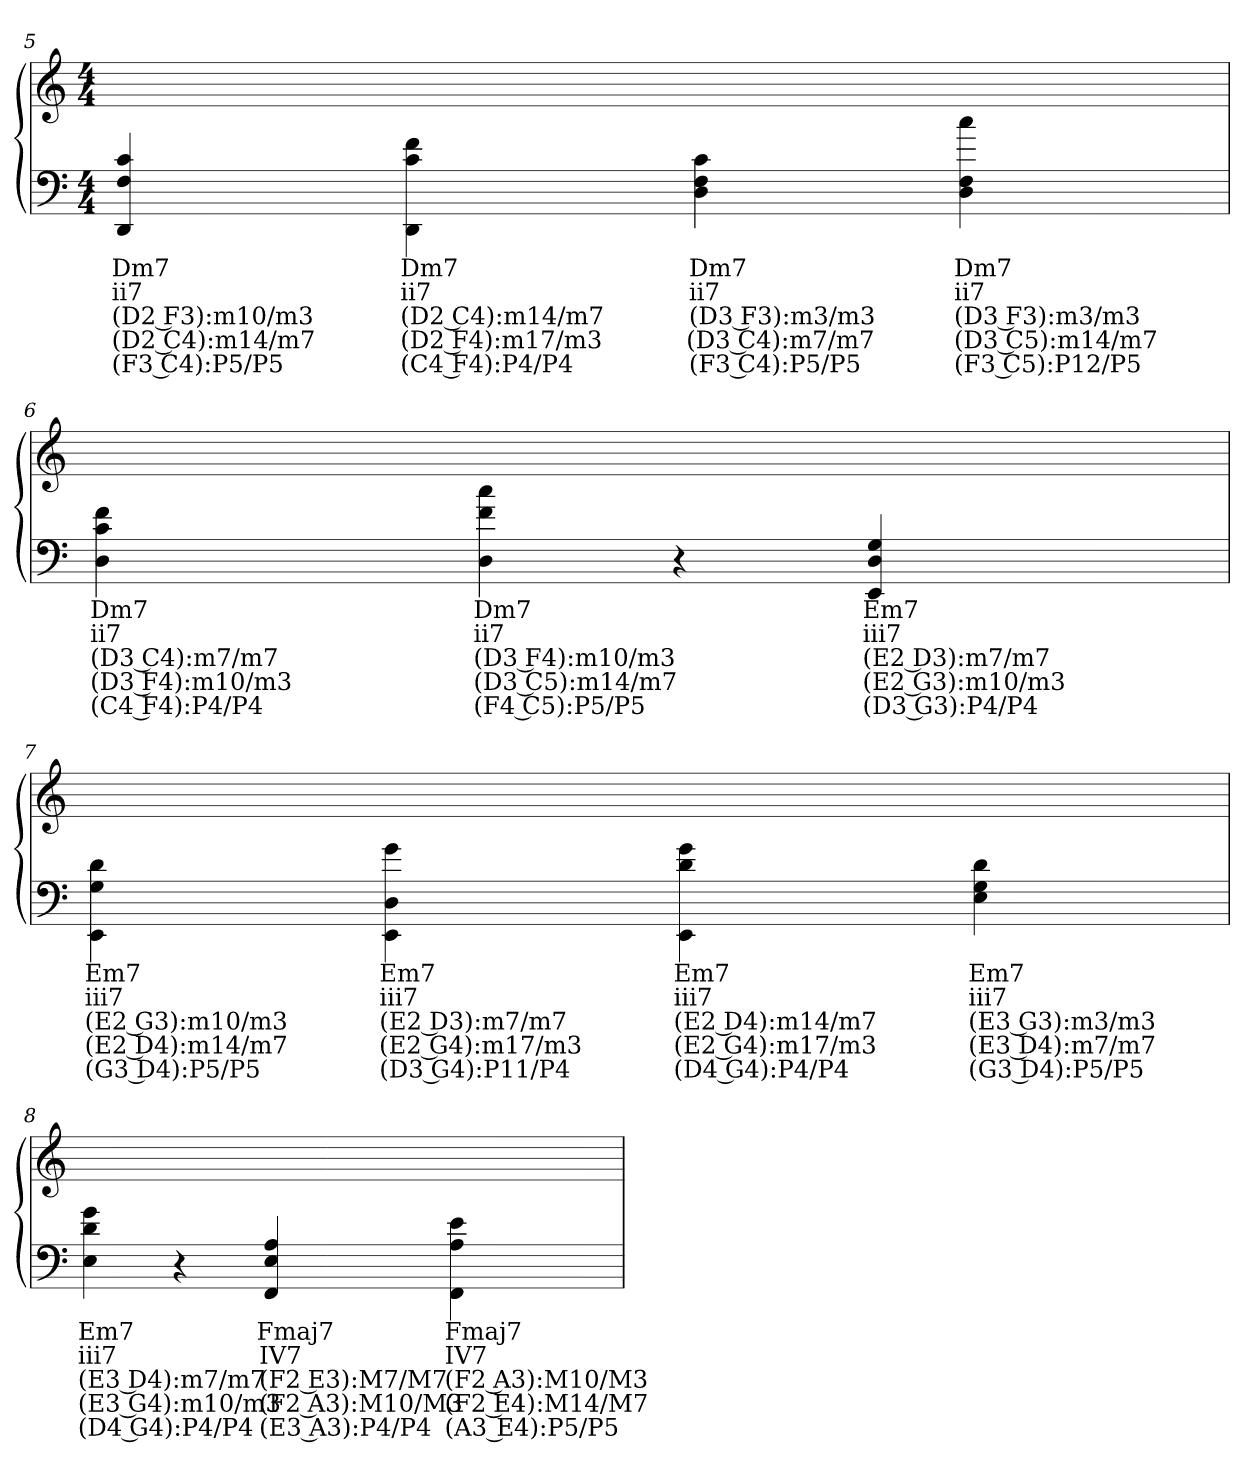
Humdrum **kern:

**kern	**text	**text	**text	**text	**text	**kern
*part2	*part2	*part2	*part2	*part2	*part2	*part1
*staff2	*staff2	*staff2	*staff2	*staff2	*staff2	*staff1
*clefF4	*	*	*	*	*	*clefG2
*k[]	*	*	*	*	*	*k[]
*C:	*	*	*	*	*	*C:
*M4/4	*	*	*	*	*	*M4/4
=5	=5	=5	=5	=5	=5	=5
4DD 4F 4c	Dm7	ii7	(D2 F3):m10/m3	(D2 C4):m14/m7	(F3 C4):P5/P5	1ryy
4DD 4c 4f	Dm7	ii7	(D2 C4):m14/m7	(D2 F4):m17/m3	(C4 F4):P4/P4	.
4D 4F 4c	Dm7	ii7	(D3 F3):m3/m3	(D3 C4):m7/m7	(F3 C4):P5/P5	.
4D 4F 4cc	Dm7	ii7	(D3 F3):m3/m3	(D3 C5):m14/m7	(F3 C5):P12/P5	.
=6	=6	=6	=6	=6	=6	=6
4D 4c 4f	Dm7	ii7	(D3 C4):m7/m7	(D3 F4):m10/m3	(C4 F4):P4/P4	1ryy
4D 4f 4cc	Dm7	ii7	(D3 F4):m10/m3	(D3 C5):m14/m7	(F4 C5):P5/P5	.
4r	.	.	.	.	.	.
4EE 4D 4G	Em7	iii7	(E2 D3):m7/m7	(E2 G3):m10/m3	(D3 G3):P4/P4	.
=7	=7	=7	=7	=7	=7	=7
4EE 4G 4d	Em7	iii7	(E2 G3):m10/m3	(E2 D4):m14/m7	(G3 D4):P5/P5	1ryy
4EE 4D 4g	Em7	iii7	(E2 D3):m7/m7	(E2 G4):m17/m3	(D3 G4):P11/P4	.
4EE 4d 4g	Em7	iii7	(E2 D4):m14/m7	(E2 G4):m17/m3	(D4 G4):P4/P4	.
4E 4G 4d	Em7	iii7	(E3 G3):m3/m3	(E3 D4):m7/m7	(G3 D4):P5/P5	.
=8	=8	=8	=8	=8	=8	=8
4E 4d 4g	Em7	iii7	(E3 D4):m7/m7	(E3 G4):m10/m3	(D4 G4):P4/P4	1ryy
4r	.	.	.	.	.	.
4FF 4E 4A	Fmaj7	IV7	(F2 E3):M7/M7	(F2 A3):M10/M3	(E3 A3):P4/P4	.
4FF 4A 4e	Fmaj7	IV7	(F2 A3):M10/M3	(F2 E4):M14/M7	(A3 E4):P5/P5	.
=	=	=	=	=	=	=
*-	*-	*-	*-	*-	*-	*-
